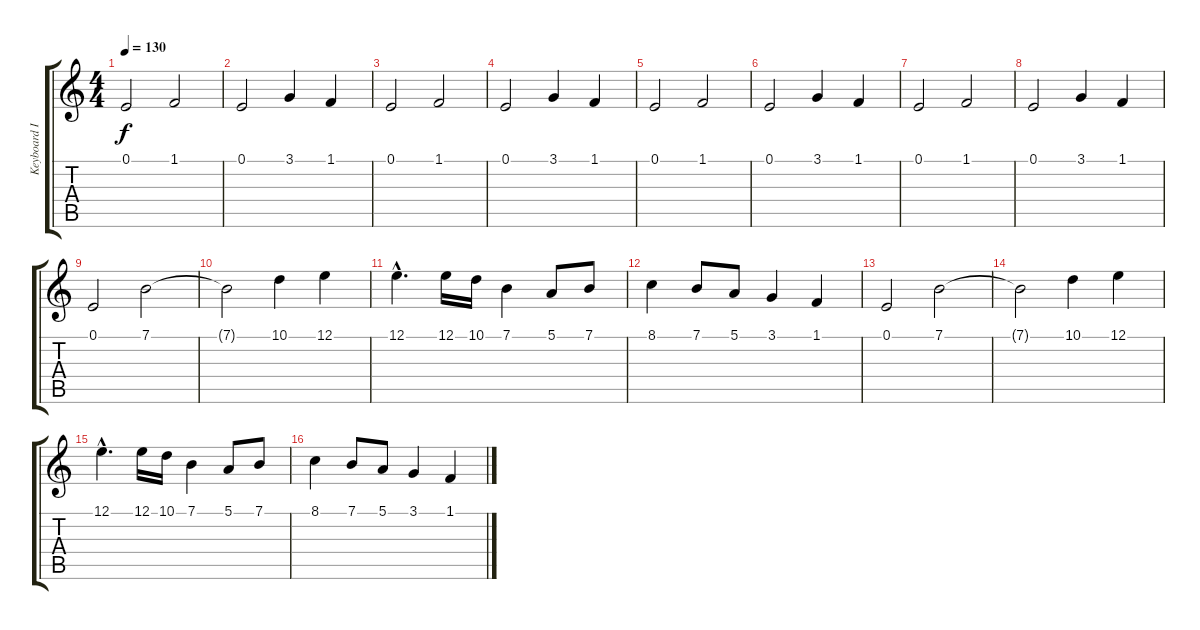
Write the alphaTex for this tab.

\track ("Keyboard II" "Keyboard I") {instrument pad4choir}
\staff {score tabs}
\tuning (E4 B3 G3 D3 A2 E2) {hide}
\ts (4 4)
\tempo 130
\clef g2
\ks c
0.1.2{dy f volume 16 instrument pad3polysynth} 1.1.2 |
0.1.2{volume 16 instrument pad3polysynth} 3.1.4 1.1.4 |
0.1.2{volume 16 instrument pad3polysynth} 1.1.2 |
0.1.2{volume 16 instrument pad3polysynth} 3.1.4 1.1.4 |
0.1.2{volume 16 instrument pad3polysynth} 1.1.2 |
0.1.2{volume 16 instrument pad3polysynth} 3.1.4 1.1.4 |
0.1.2{volume 16 instrument pad3polysynth} 1.1.2 |
0.1.2{volume 16 instrument pad3polysynth} 3.1.4 1.1.4 |
0.1.2{volume 13 instrument pad4choir} 7.1.2 |
7.1{t}.2 10.1.4 12.1.4 |
12.1{hac}.4{d} 12.1.16 10.1.16 7.1.4 5.1.8 7.1.8 |
8.1.4 7.1.8 5.1.8 3.1.4 1.1.4 |
0.1.2{volume 13 instrument pad4choir} 7.1.2 |
7.1{t}.2 10.1.4 12.1.4 |
12.1{hac}.4{d} 12.1.16 10.1.16 7.1.4 5.1.8 7.1.8 |
8.1.4 7.1.8 5.1.8 3.1.4 1.1.4
